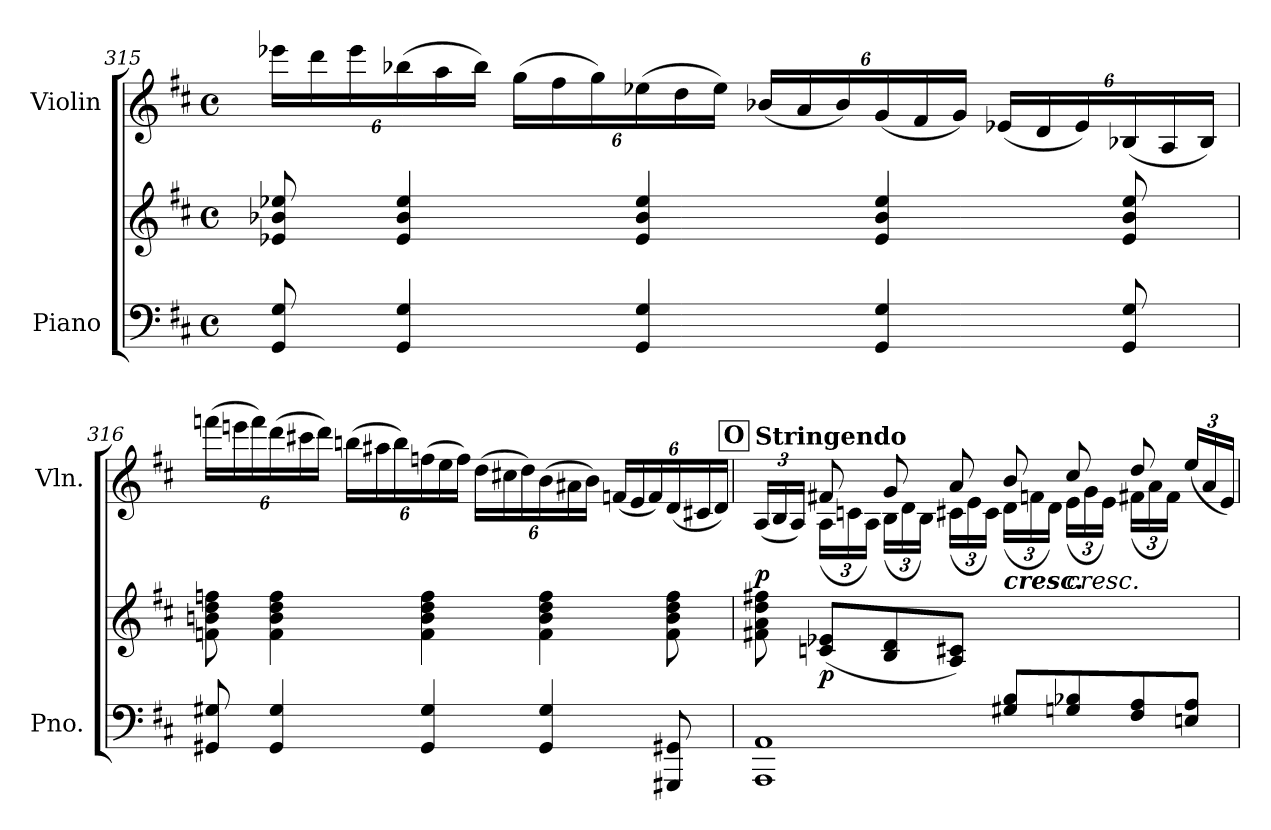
**kern	**kern	**dynam	**kern
*part2	*part2	*part2	*part1
*staff3	*staff2	*staff2/3	*staff1
*I"Piano	*	*	*I"Violin
*I'Pno.	*	*	*I'Vln.
!!LO:LB:g=z
*clefF4	*clefG2	*	*clefG2
*k[f#c#]	*k[f#c#]	*	*k[f#c#]
*M4/4	*M4/4	*	*M4/4
*met(c)	*met(c)	*	*met(c)
*	*	*	*Xbrackettup
=315	=315	=315	=315
8GG/ 8G/	8e-X/ 8b-X/ 8ee-X/	.	24eee-X\LL
.	.	.	24ddd\
.	.	.	24eee-\
4GG/ 4G/	4e-/ 4b-/ 4ee-/	.	(24bb-X\
.	.	.	24aa\
.	.	.	24bb-\JJ)
.	.	.	(24gg\LL
.	.	.	24ff#\
.	.	.	24gg\)
4GG/ 4G/	4e-/ 4b-/ 4ee-/	.	(24ee-X\
.	.	.	24dd\
.	.	.	24ee-\JJ)
.	.	.	(24b-X/LL
.	.	.	24a/
.	.	.	24b-/)
4GG/ 4G/	4e-/ 4b-/ 4ee-/	.	(24g/
.	.	.	24f#/
.	.	.	24g/JJ)
.	.	.	(24e-X/LL
.	.	.	24d/
.	.	.	24e-/)
8GG/ 8G/	8e-/ 8b-/ 8ee-/	.	(24B-X/
.	.	.	24A/
.	.	.	24B-/JJ)
!!LO:LB:g=z
=316	=316	=316	=316
8GG#X/ 8G#X/	8fn\ 8bn\ 8dd\ 8ffn\	.	(24fffn\LL
.	.	.	24eeen\
.	.	.	24fff\)
4GG#/ 4G#/	4f\ 4b\ 4dd\ 4ff\	.	(24ddd\
.	.	.	24ccc#X\
.	.	.	24ddd\JJ)
.	.	.	(24bbn\LL
.	.	.	24aa#X\
.	.	.	24bb\)
4GG#/ 4G#/	4f\ 4b\ 4dd\ 4ff\	.	(24ffn\
.	.	.	24ee\
.	.	.	24ff\JJ)
.	.	.	(24dd\LL
.	.	.	24cc#X\
.	.	.	24dd\)
4GG#/ 4G#/	4f\ 4b\ 4dd\ 4ff\	.	(24b\
.	.	.	24a#X\
.	.	.	24b\JJ)
.	.	.	(24fn/LL
.	.	.	24e/
.	.	.	24f/)
8GGG#X/ 8GG#X/	8f\ 8b\ 8dd\ 8ff\	.	(24d/
.	.	.	24c#X/
.	.	.	24d/JJ)
!!LO:PB:g=z
!!LO:REH:place=s1:a:B:fs=14:t=O
=317	=317	=317	=317
*^	*	*	*^
!	!	!	!	!LO:TX:a:B:t=Stringendo	!
!	!	!	!LO:DY:a	!	!
2ryy	1AAA 1AA	8f#X\ 8a\ 8dd\ 8ff#X\	p	(24A/LL	8ryy
.	.	.	.	24B/	.
.	.	.	.	24A/JJ)	.
!	!	!	!LO:DY:b	!	!
.	.	(8cn/ 8e-X/L	p	8f#X/	(24A\LL
.	.	.	.	.	24cn\
.	.	.	.	.	24A\JJ)
.	.	8B/ 8d/	.	8g/	(24B\LL
.	.	.	.	.	24d\
.	.	.	.	.	24B\JJ)
.	.	8A/ 8c#X/J)	.	8a/	(24c#X\LL
.	.	.	.	.	24e\
.	.	.	.	.	24c#\JJ)
!	!	!LO:TX:a:Bi:t=cresc.	!	!	!
8G#X/ 8B/L	.	8ryy	.	8b/	(24d\LL
.	.	.	.	.	24fn\
.	.	.	.	.	24d\JJ)
!	!	!LO:TX:a:i:t=cresc.	!	!	!
8Gn/ 8B-X/	.	4.ryy	.	8cc#/	(24e\LL
.	.	.	.	.	24g\
.	.	.	.	.	24e\JJ)
8F#/ 8A/	.	.	.	8dd/	(24f#X\LL
.	.	.	.	.	24a\
.	.	.	.	.	24f#\JJ)
8En/ 8A/J	.	.	.	(24ee/LL	8ryy
.	.	.	.	24a/	.
.	.	.	.	24e/JJ)	.
*v	*v	*	*	*v	*v
=	=	=	=
*-	*-	*-	*-
